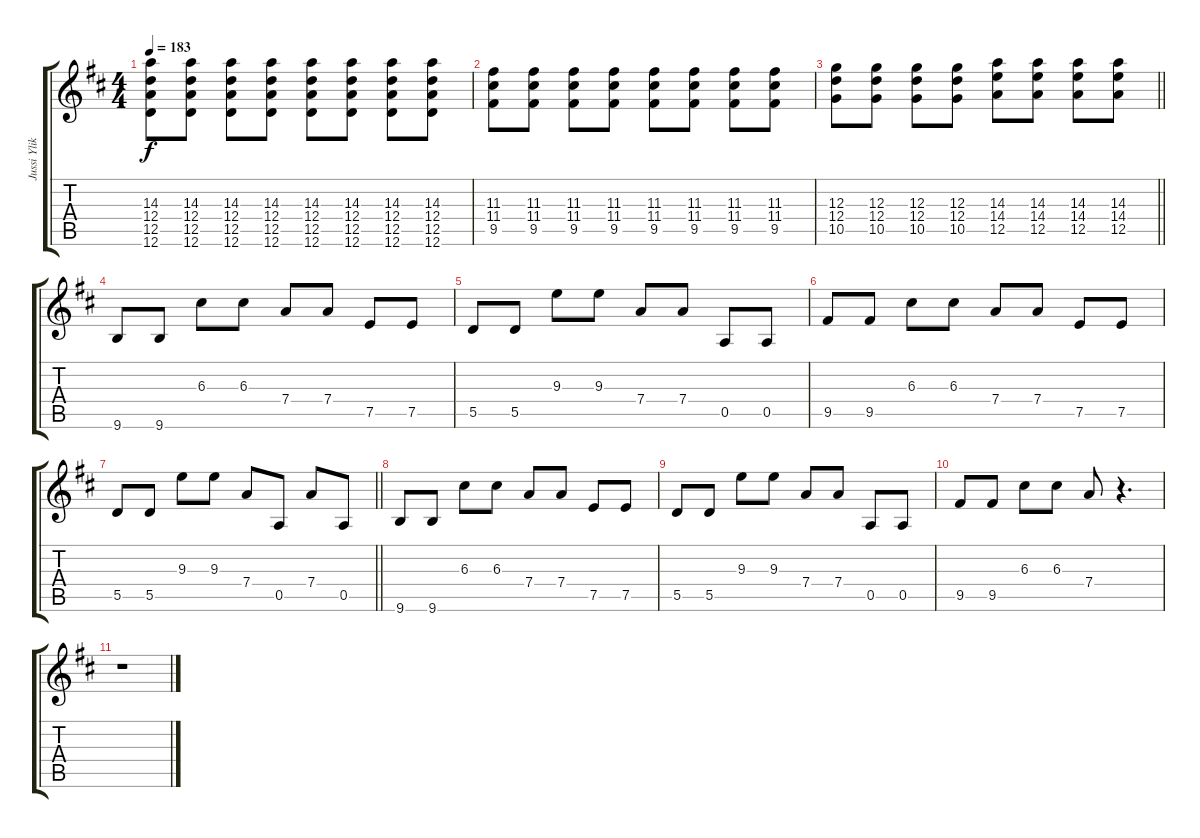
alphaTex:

\track ("Jussi Ylikoski - guitar" "Jussi Ylik") {instrument electricguitarclean}
\staff {score tabs}
\tuning (E4 B3 G3 D3 A2 D2) {hide}
\ts (4 4)
\tempo 183
\clef g2
\ks bminor
(14.3 12.4 12.5 12.6).8{dy f} (14.3 12.4 12.5 12.6).8 (14.3 12.4 12.5 12.6).8 (14.3 12.4 12.5 12.6).8 (14.3 12.4 12.5 12.6).8 (14.3 12.4 12.5 12.6).8 (14.3 12.4 12.5 12.6).8 (14.3 12.4 12.5 12.6).8 |
(11.3 11.4 9.5).8 (11.3 11.4 9.5).8 (11.3 11.4 9.5).8 (11.3 11.4 9.5).8 (11.3 11.4 9.5).8 (11.3 11.4 9.5).8 (11.3 11.4 9.5).8 (11.3 11.4 9.5).8 |
\barLineRight lightlight
(12.3 12.4 10.5).8 (12.3 12.4 10.5).8 (12.3 12.4 10.5).8 (12.3 12.4 10.5).8 (14.3 14.4 12.5).8 (14.3 14.4 12.5).8 (14.3 14.4 12.5).8 (14.3 14.4 12.5).8 |
9.6.8 9.6.8 6.3.8 6.3.8 7.4.8 7.4.8 7.5.8 7.5.8 |
5.5.8 5.5.8 9.3.8 9.3.8 7.4.8 7.4.8 0.5.8 0.5.8 |
9.5.8 9.5.8 6.3.8 6.3.8 7.4.8 7.4.8 7.5.8 7.5.8 |
\barLineRight lightlight
5.5.8 5.5.8 9.3.8 9.3.8 7.4.8 0.5.8 7.4.8 0.5.8 |
9.6.8 9.6.8 6.3.8 6.3.8 7.4.8 7.4.8 7.5.8 7.5.8 |
5.5.8 5.5.8 9.3.8 9.3.8 7.4.8 7.4.8 0.5.8 0.5.8 |
9.5.8 9.5.8 6.3.8 6.3.8 7.4.8 r.4{d} |
r.1
